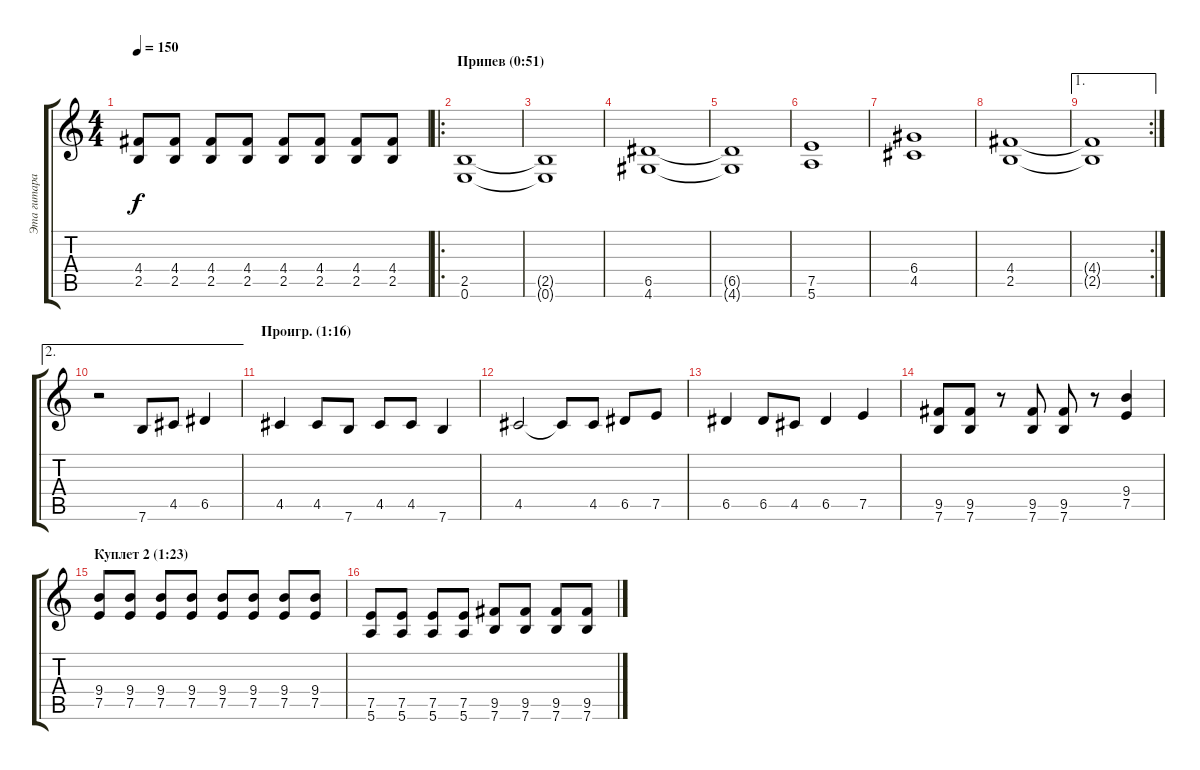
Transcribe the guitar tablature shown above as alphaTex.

\track ("Эта гитара только для звука..." "Эта гитара") {instrument distortionguitar}
\staff {score tabs}
\tuning (E4 B3 G3 D3 A2 E2) {hide}
\ts (4 4)
\tempo 150
\clef g2
\ks c
(4.4 2.5).8{dy f} (4.4 2.5).8 (4.4 2.5).8 (4.4 2.5).8 (4.4 2.5).8 (4.4 2.5).8 (4.4 2.5).8 (4.4 2.5).8 |
\ro
\section ("" "Припев (0:51)")
(2.5 0.6).1{volume 9} |
(2.5{t} 0.6{t}).1 |
(6.5 4.6).1 |
(6.5{t} 4.6{t}).1 |
(7.5 5.6).1 |
(6.4 4.5).1 |
(4.4 2.5).1 |
\ae 1
\rc 2
(4.4{t} 2.5{t}).1 |
\ae 2
r.2 7.6.8{volume 10} 4.5.8 6.5.4 |
\section ("" "Проигр. (1:16)")
4.5.4 4.5.8 7.6.8 4.5.8 4.5.8 7.6.4 |
4.5.2 4.5{t}.8 4.5.8 6.5.8 7.5.8 |
6.5.4 6.5.8 4.5.8 6.5.4 7.5.4 |
(9.5 7.6).8{volume 13} (9.5 7.6).8 r.8 (9.5 7.6).8 (9.5 7.6).8 r.8 (9.4 7.5).4 |
\section ("" "Куплет 2 (1:23)")
(9.4 7.5).8{volume 8} (9.4 7.5).8 (9.4 7.5).8 (9.4 7.5).8 (9.4 7.5).8 (9.4 7.5).8 (9.4 7.5).8 (9.4 7.5).8 |
(7.5 5.6).8 (7.5 5.6).8 (7.5 5.6).8 (7.5 5.6).8 (9.5 7.6).8 (9.5 7.6).8 (9.5 7.6).8 (9.5 7.6).8
